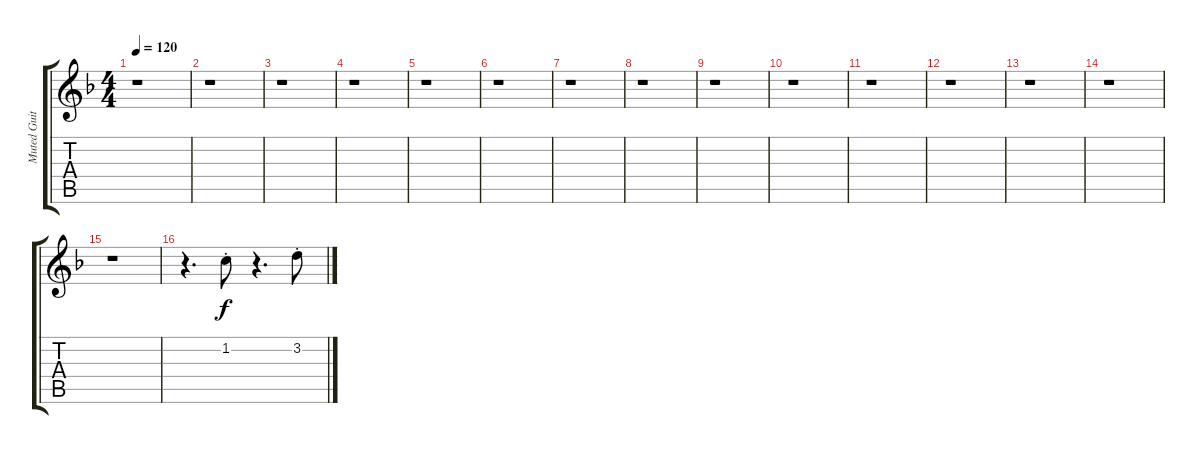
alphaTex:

\track ("Muted Guitar" "Muted Guit") {instrument electricguitarmuted}
\staff {score tabs}
\tuning (E4 B3 G3 D3 A2 E2) {hide}
\ts (4 4)
\tempo 120
\clef g2
\ks f
r.1{dy f instrument electricguitarmuted} |
r.1 |
r.1 |
r.1 |
r.1 |
r.1 |
r.1 |
r.1 |
r.1 |
r.1 |
r.1 |
r.1 |
r.1 |
r.1 |
r.1 |
r.4{d} 1.2{st}.8 r.4{d} 3.2{st}.8
